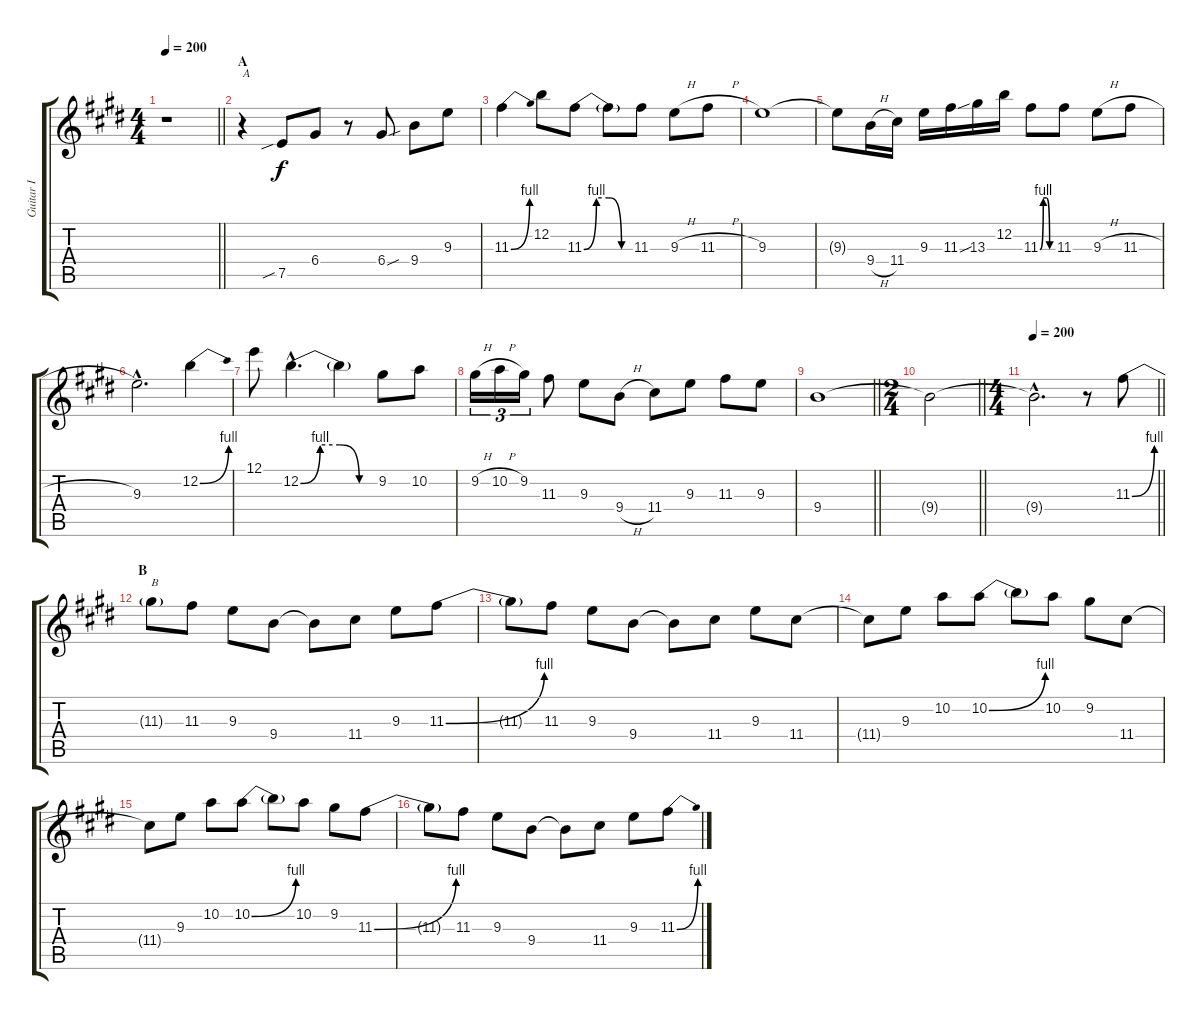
\track ("Guitar I" "Guitar I") {instrument overdrivenguitar}
\staff {score tabs}
\tuning (E4 B3 G3 D3 A2 E2) {hide}
\ts (4 4)
\tempo 200
\tempo 100
\tempo 200
\clef g2
\barLineRight lightlight
\ks e
r.1{dy f instrument overdrivenguitar} |
\section ("" "A")
r.4{txt "A"} 7.5{sib}.8 6.4.8 r.8 6.4{sou}.8 9.4.8 9.3.8 |
11.3{be (bend 0 0 60 4)}.4 12.2.8 11.3{be (custom 0 0 15 4 30 4 45 0 60 0)}.8 11.3{t}.8 11.3.8 9.3{h}.8 11.3{h}.8 |
9.3.1 |
9.3{t}.8 9.4{h}.16 11.4.16 9.3.16 11.3{sou}.16 13.3.16 12.2.16 11.3{be (custom 0 0 15 4 30 4 45 0 60 0)}.8 11.3.8 9.3{h}.8 11.3{h}.8 |
9.3{hac}.2{d} 12.2{be (bend 0 0 60 4)}.4 |
12.1.8 12.2{be (custom 0 0 15 4 30 4 45 0 60 0) hac}.4{d} 12.2{t}.4 9.2.8 10.2.8 |
9.2{h}.16{tu (3 2)} 10.2{h}.16{tu (3 2)} 9.2.16{tu (3 2)} 11.3.8 9.3.8 9.4{h}.8 11.4.8 9.3.8 11.3.8 9.3.8 |
\barLineRight lightlight
9.4.1 |
\ts (2 4)
\barLineRight lightlight
9.4{t}.2 |
\ts (4 4)
\tempo 200
\barLineRight lightlight
9.4{hac t}.2{d} r.8 11.3{be (bend 0 0 60 4)}.8 |
\section ("" "B")
11.3{t}.8{txt "B"} 11.3.8 9.3.8 9.4.8 9.4{t}.8 11.4.8 9.3.8 11.3{be (bend 0 0 60 4)}.8 |
11.3{t}.8 11.3.8 9.3.8 9.4.8 9.4{t}.8 11.4.8 9.3.8 11.4.8 |
11.4{t}.8 9.3.8 10.2.8 10.2{be (bend 0 0 60 4)}.8 10.2{t}.8 10.2.8 9.2.8 11.4.8 |
11.4{t}.8 9.3.8 10.2.8 10.2{be (bend 0 0 60 4)}.8 10.2{t}.8 10.2.8 9.2.8 11.3{be (bend 0 0 60 4)}.8 |
11.3{t}.8 11.3.8 9.3.8 9.4.8 9.4{t}.8 11.4.8 9.3.8 11.3{be (bend 0 0 60 4)}.8
